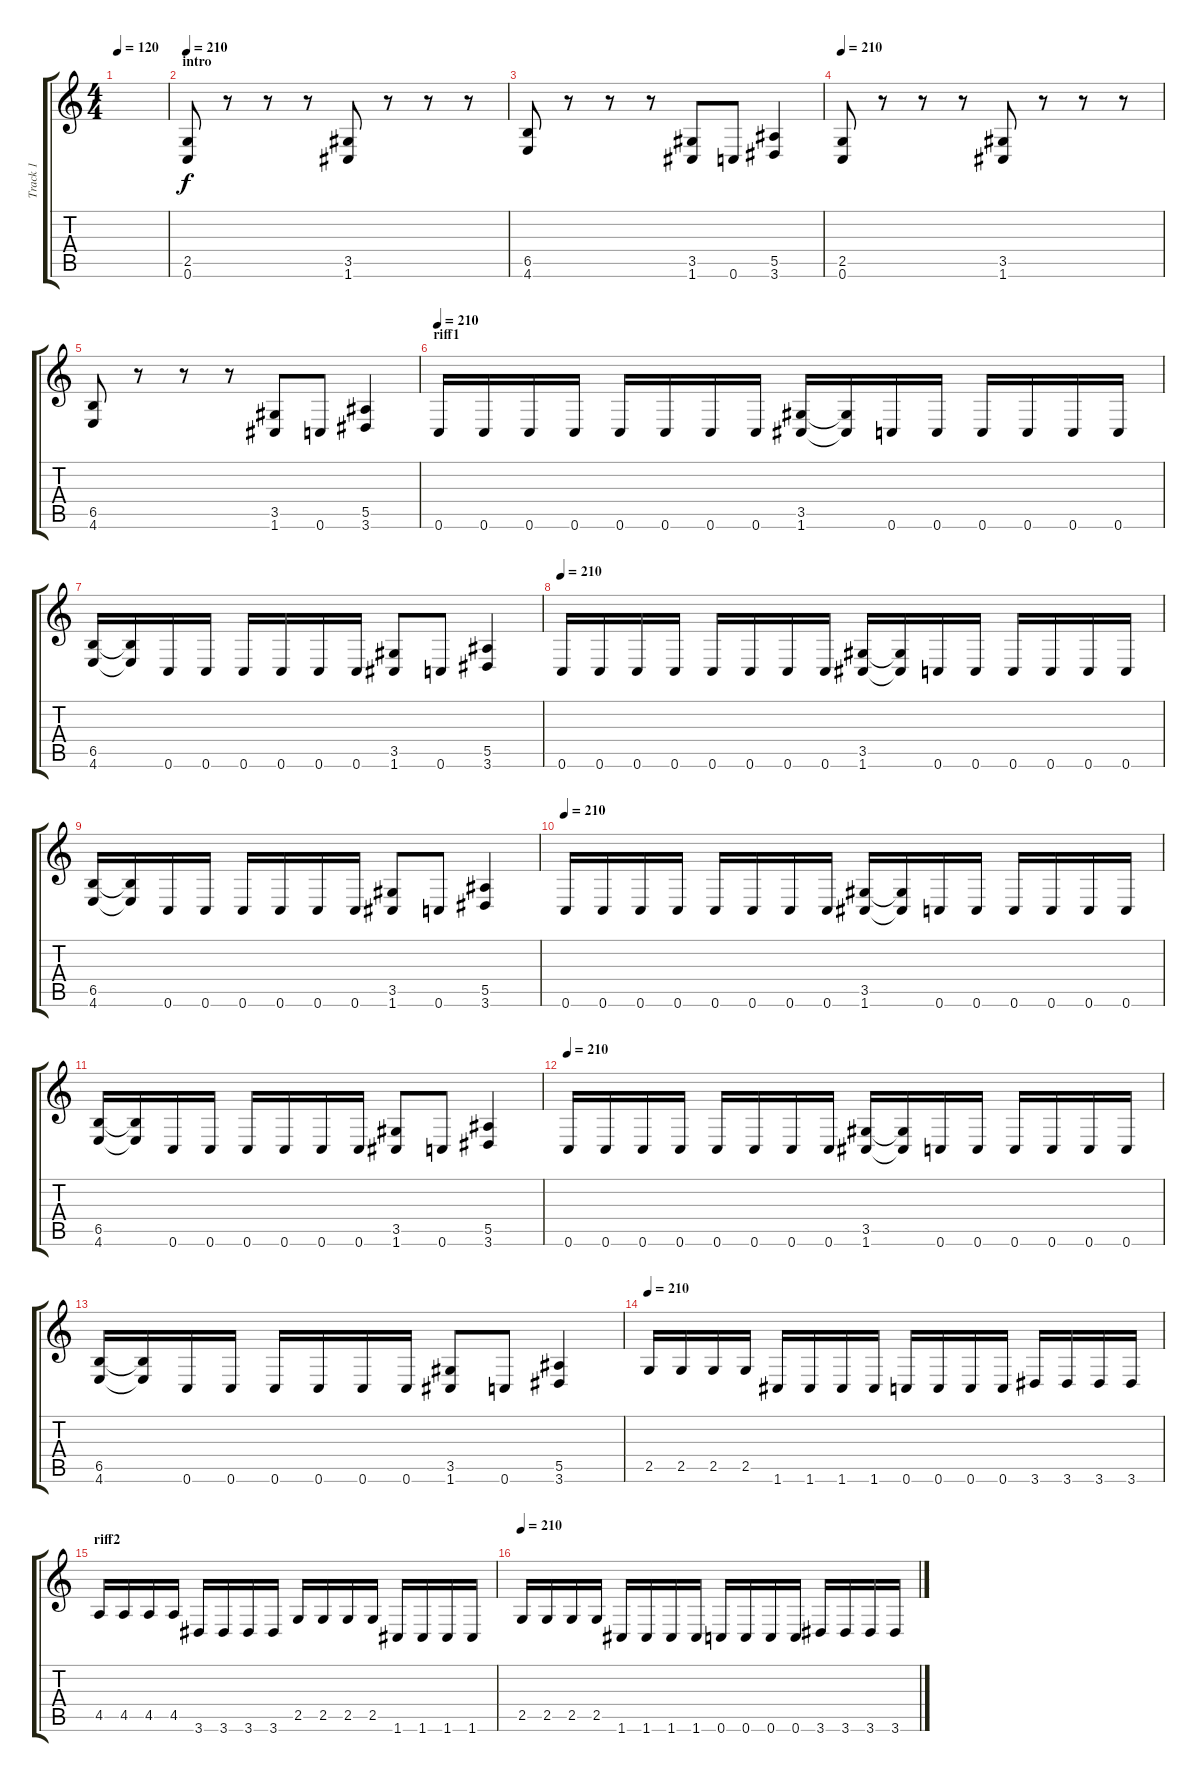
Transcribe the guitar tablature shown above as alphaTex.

\track ("Track 1" "Track 1") {instrument distortionguitar}
\staff {score tabs}
\tuning (C4 G3 Eb3 Bb2 F2 C2) {hide}
\ts (4 4)
\tempo 120
\tempo 210
\tempo 120
\clef g2
\ks c
|
\section ("" "intro")
\tempo 210
(2.5 0.6).8{balance 0} r.8 r.8 r.8 (3.5 1.6).8 r.8 r.8 r.8 |
(6.5 4.6).8 r.8 r.8 r.8 (3.5 1.6).8 0.6.8 (5.5 3.6).4 |
\tempo 210
(2.5 0.6).8{balance 0} r.8 r.8 r.8 (3.5 1.6).8 r.8 r.8 r.8 |
(6.5 4.6).8 r.8 r.8 r.8 (3.5 1.6).8 0.6.8 (5.5 3.6).4 |
\section ("" "riff1")
\tempo 210
0.6.16{balance 0} 0.6.16 0.6.16 0.6.16 0.6.16 0.6.16 0.6.16 0.6.16 (3.5 1.6).16 (3.5{t} 1.6{t}).16 0.6.16 0.6.16 0.6.16 0.6.16 0.6.16 0.6.16 |
(6.5 4.6).16 (6.5{t} 4.6{t}).16 0.6.16 0.6.16 0.6.16 0.6.16 0.6.16 0.6.16 (3.5 1.6).8 0.6.8 (5.5 3.6).4 |
\tempo 210
0.6.16{balance 0} 0.6.16 0.6.16 0.6.16 0.6.16 0.6.16 0.6.16 0.6.16 (3.5 1.6).16 (3.5{t} 1.6{t}).16 0.6.16 0.6.16 0.6.16 0.6.16 0.6.16 0.6.16 |
(6.5 4.6).16 (6.5{t} 4.6{t}).16 0.6.16 0.6.16 0.6.16 0.6.16 0.6.16 0.6.16 (3.5 1.6).8 0.6.8 (5.5 3.6).4 |
\tempo 210
0.6.16{balance 0} 0.6.16 0.6.16 0.6.16 0.6.16 0.6.16 0.6.16 0.6.16 (3.5 1.6).16 (3.5{t} 1.6{t}).16 0.6.16 0.6.16 0.6.16 0.6.16 0.6.16 0.6.16 |
(6.5 4.6).16 (6.5{t} 4.6{t}).16 0.6.16 0.6.16 0.6.16 0.6.16 0.6.16 0.6.16 (3.5 1.6).8 0.6.8 (5.5 3.6).4 |
\tempo 210
0.6.16{balance 0} 0.6.16 0.6.16 0.6.16 0.6.16 0.6.16 0.6.16 0.6.16 (3.5 1.6).16 (3.5{t} 1.6{t}).16 0.6.16 0.6.16 0.6.16 0.6.16 0.6.16 0.6.16 |
(6.5 4.6).16 (6.5{t} 4.6{t}).16 0.6.16 0.6.16 0.6.16 0.6.16 0.6.16 0.6.16 (3.5 1.6).8 0.6.8 (5.5 3.6).4 |
\tempo 210
2.5.16 2.5.16 2.5.16 2.5.16 1.6.16 1.6.16 1.6.16 1.6.16 0.6.16 0.6.16 0.6.16 0.6.16 3.6.16 3.6.16 3.6.16 3.6.16 |
\section ("" "riff2")
4.5.16 4.5.16 4.5.16 4.5.16 3.6.16 3.6.16 3.6.16 3.6.16 2.5.16 2.5.16 2.5.16 2.5.16 1.6.16 1.6.16 1.6.16 1.6.16 |
\tempo 210
2.5.16 2.5.16 2.5.16 2.5.16 1.6.16 1.6.16 1.6.16 1.6.16 0.6.16 0.6.16 0.6.16 0.6.16 3.6.16 3.6.16 3.6.16 3.6.16
